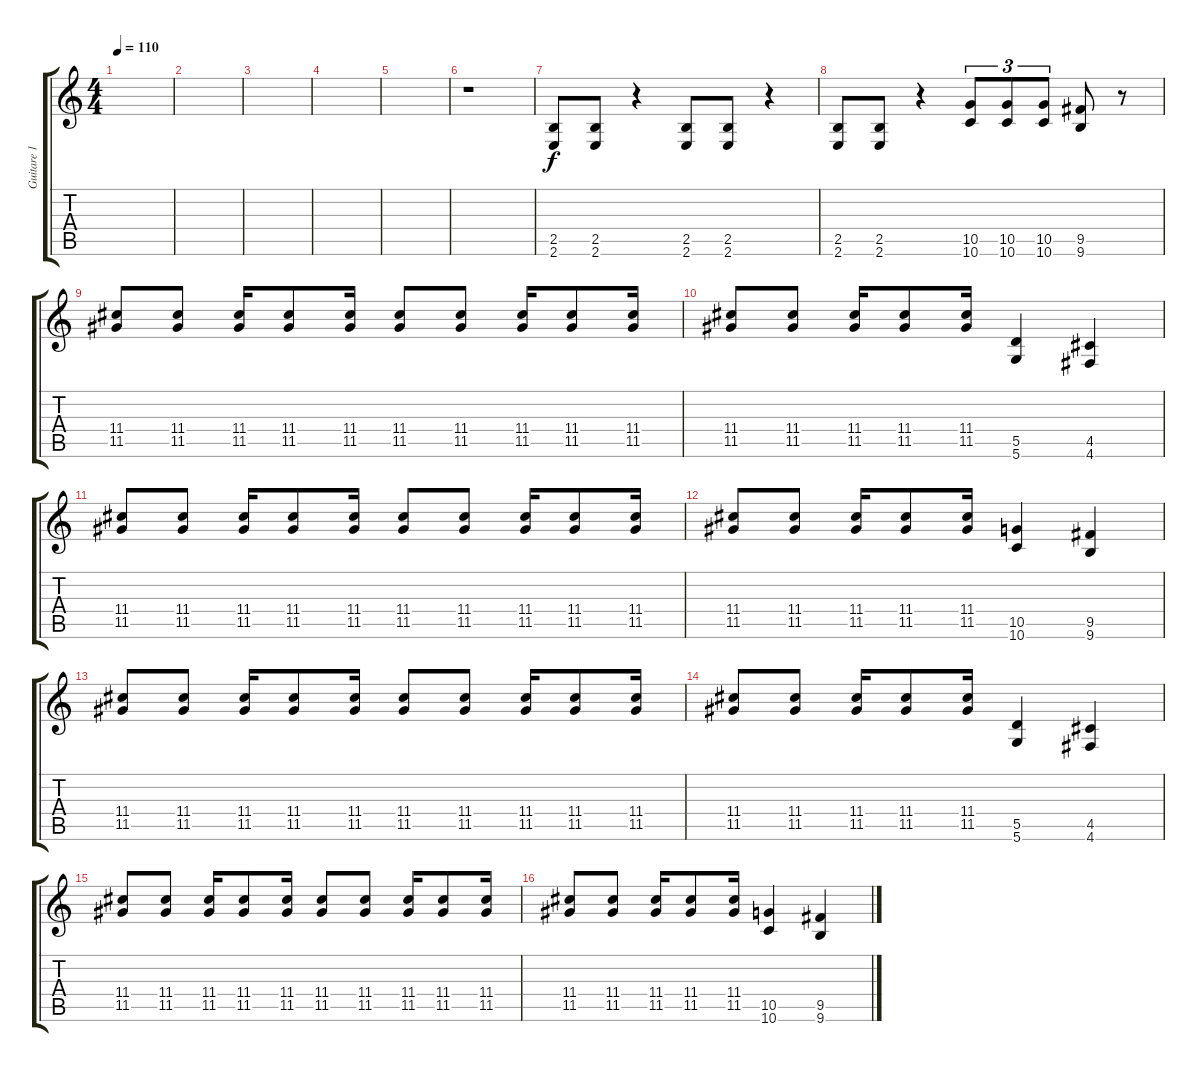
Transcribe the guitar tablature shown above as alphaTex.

\track ("Guitare 1" "Guitare 1") {instrument distortionguitar}
\staff {score tabs}
\tuning (E4 B3 G3 D3 A2 D2) {hide}
\ts (4 4)
\tempo 110
\clef g2
\ks c
|
|
|
|
|
r.1 |
(2.5 2.6).8 (2.5 2.6).8 r.4 (2.5 2.6).8 (2.5 2.6).8 r.4 |
(2.5 2.6).8 (2.5 2.6).8 r.4 (10.5 10.6).8{tu (3 2)} (10.5 10.6).8{tu (3 2)} (10.5 10.6).8{tu (3 2)} (9.5 9.6).8 r.8 |
(11.4 11.5).8 (11.4 11.5).8 (11.4 11.5).16 (11.4 11.5).8 (11.4 11.5).16 (11.4 11.5).8 (11.4 11.5).8 (11.4 11.5).16 (11.4 11.5).8 (11.4 11.5).16 |
(11.4 11.5).8 (11.4 11.5).8 (11.4 11.5).16 (11.4 11.5).8 (11.4 11.5).16 (5.5 5.6).4 (4.5 4.6).4 |
(11.4 11.5).8 (11.4 11.5).8 (11.4 11.5).16 (11.4 11.5).8 (11.4 11.5).16 (11.4 11.5).8 (11.4 11.5).8 (11.4 11.5).16 (11.4 11.5).8 (11.4 11.5).16 |
(11.4 11.5).8 (11.4 11.5).8 (11.4 11.5).16 (11.4 11.5).8 (11.4 11.5).16 (10.5 10.6).4 (9.5 9.6).4 |
(11.4 11.5).8 (11.4 11.5).8 (11.4 11.5).16 (11.4 11.5).8 (11.4 11.5).16 (11.4 11.5).8 (11.4 11.5).8 (11.4 11.5).16 (11.4 11.5).8 (11.4 11.5).16 |
(11.4 11.5).8 (11.4 11.5).8 (11.4 11.5).16 (11.4 11.5).8 (11.4 11.5).16 (5.5 5.6).4 (4.5 4.6).4 |
(11.4 11.5).8 (11.4 11.5).8 (11.4 11.5).16 (11.4 11.5).8 (11.4 11.5).16 (11.4 11.5).8 (11.4 11.5).8 (11.4 11.5).16 (11.4 11.5).8 (11.4 11.5).16 |
(11.4 11.5).8 (11.4 11.5).8 (11.4 11.5).16 (11.4 11.5).8 (11.4 11.5).16 (10.5 10.6).4 (9.5 9.6).4
